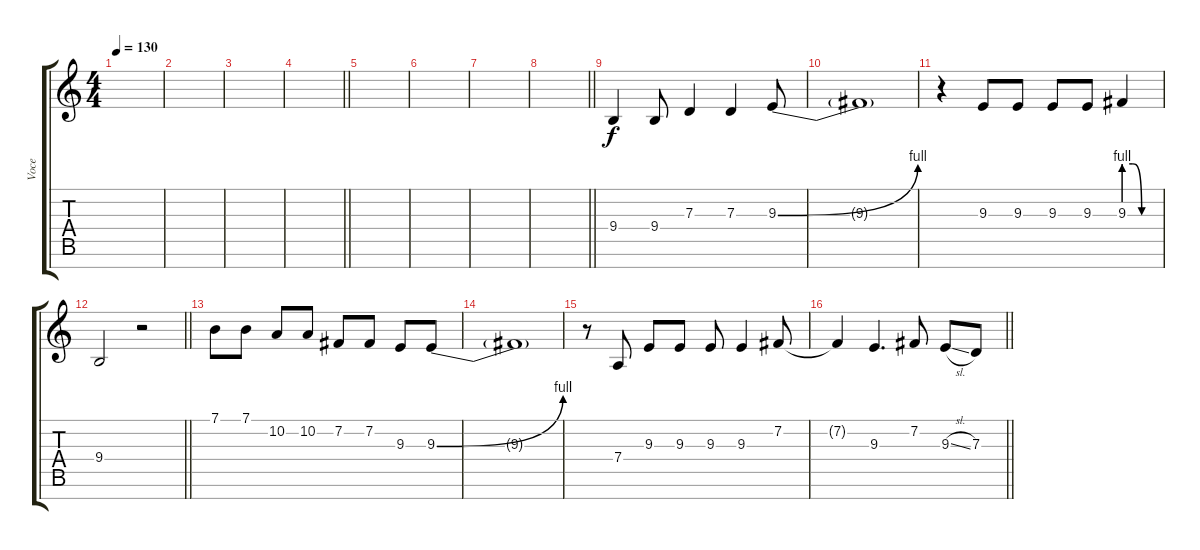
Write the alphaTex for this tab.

\track ("Voce" "Voce") {instrument lead1square}
\staff {score tabs}
\tuning (E4 B3 G3 D3 A2 E2 B1) {hide}
\ts (4 4)
\tempo 130
\clef g2
\ks c
|
|
|
\barLineRight lightlight
|
|
|
|
\barLineRight lightlight
|
9.4.4 9.4.8 7.3.4 7.3.4 9.3{be (bend 0 0 60 4)}.8 |
9.3{t}.1 |
r.4 9.3.8 9.3.8 9.3.8 9.3.8 9.3{be (custom 0 4 15 4 30 0 60 0)}.4 |
\barLineRight lightlight
9.4.2 r.2 |
7.1.8 7.1.8 10.2.8 10.2.8 7.2.8 7.2.8 9.3.8 9.3{be (bend 0 0 60 4)}.8 |
9.3{t}.1 |
r.8 7.4.8 9.3.8 9.3.8 9.3.8 9.3.4 7.2.8 |
\barLineRight lightlight
7.2{t}.4 9.3.4{d} 7.2.8 9.3{sl}.8 7.3.8
